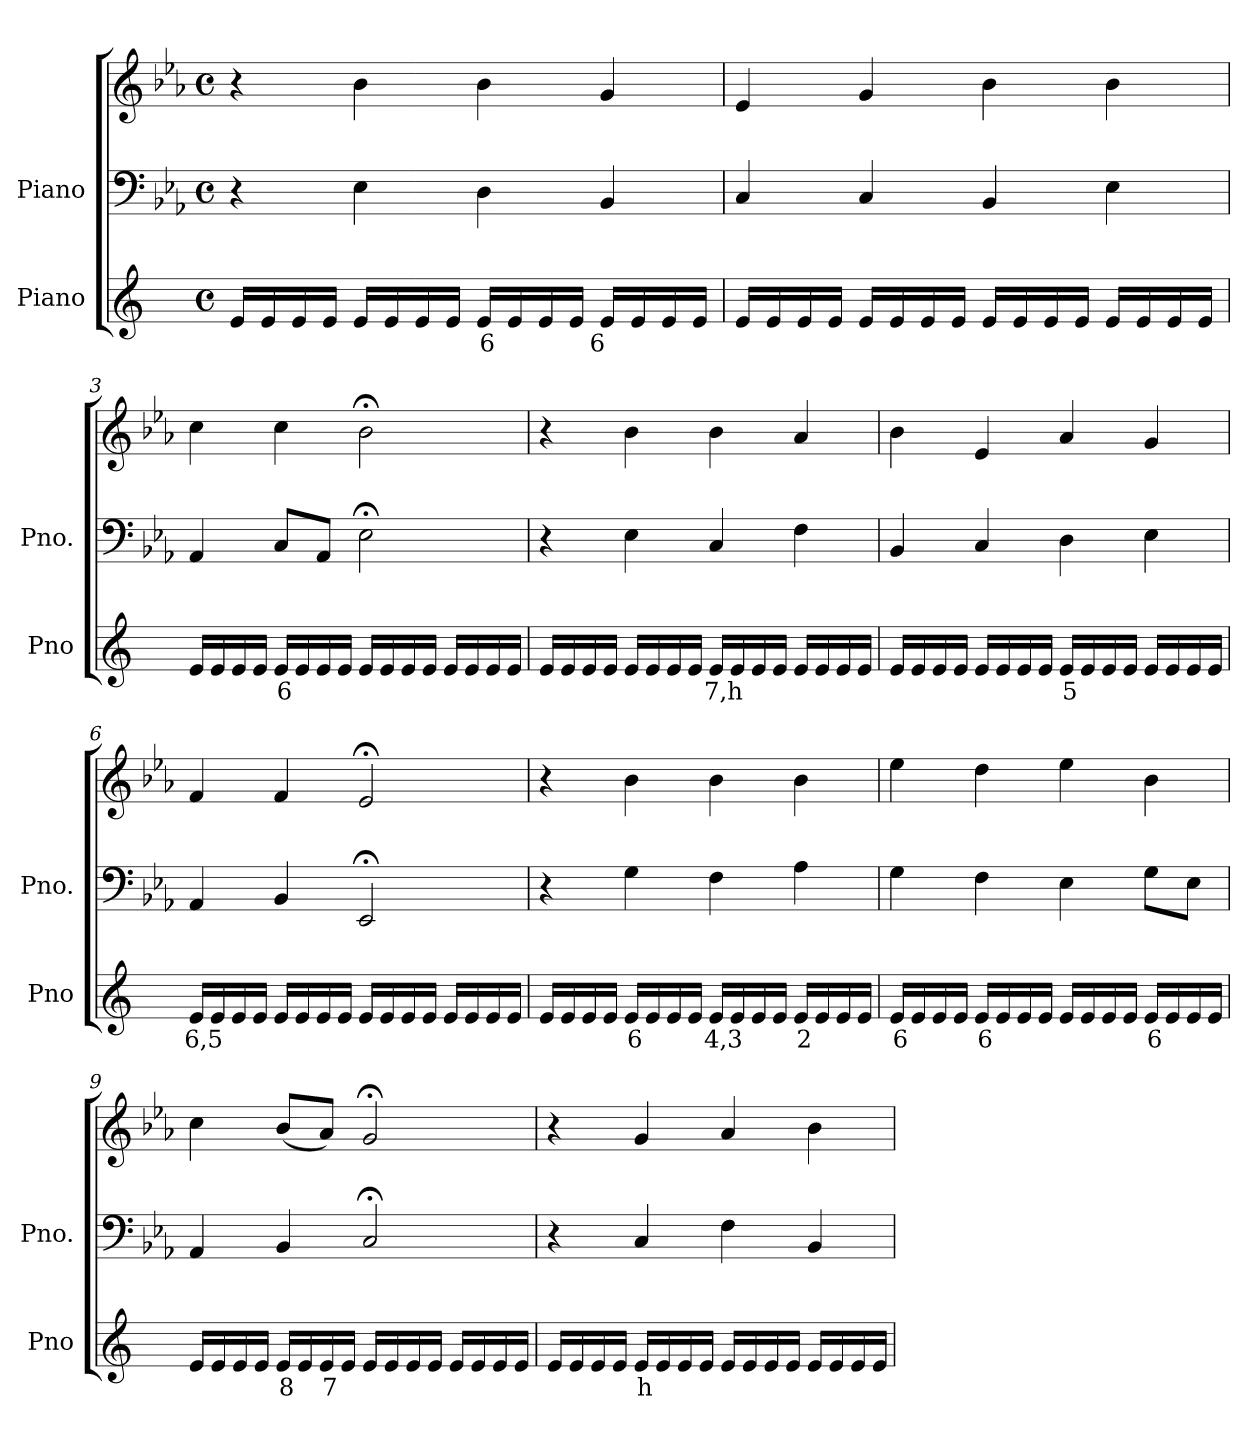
**kern	**text	**kern	**kern
*part2	*part2	*part1	*part1
*staff3	*staff3	*staff2	*staff1
*I"Piano	*	*I"Piano	*
*I'Pno	*	*I'Pno.	*
*clefG2	*	*clefF4	*clefG2
*k[]	*	*k[b-e-a-]	*k[b-e-a-]
*M4/4	*	*M4/4	*M4/4
*met(c)	*	*met(c)	*met(c)
=1	=1	=1	=1
16e/LL	.	4r	4r
16e/	.	.	.
16e/	.	.	.
16e/JJ	.	.	.
16e/LL	.	4E-\	4b-\
16e/	.	.	.
16e/	.	.	.
16e/JJ	.	.	.
!	!LO:LY:b	!	!
16e/LL	6	4D\	4b-\
16e/	.	.	.
16e/	.	.	.
16e/JJ	.	.	.
!	!LO:LY:b	!	!
16e/LL	6	4BB-/	4g/
16e/	.	.	.
16e/	.	.	.
16e/JJ	.	.	.
=2	=2	=2	=2
16e/LL	.	4C/	4e-/
16e/	.	.	.
16e/	.	.	.
16e/JJ	.	.	.
16e/LL	.	4C/	4g/
16e/	.	.	.
16e/	.	.	.
16e/JJ	.	.	.
16e/LL	.	4BB-/	4b-\
16e/	.	.	.
16e/	.	.	.
16e/JJ	.	.	.
16e/LL	.	4E-\	4b-\
16e/	.	.	.
16e/	.	.	.
16e/JJ	.	.	.
=3	=3	=3	=3
16e/LL	.	4AA-/	4cc\
16e/	.	.	.
16e/	.	.	.
16e/JJ	.	.	.
!	!LO:LY:b	!	!
16e/LL	6	8C/L	4cc\
16e/	.	.	.
16e/	.	8AA-/J	.
16e/JJ	.	.	.
16e/LL	.	2E-;<\	2b-;<\
16e/	.	.	.
16e/	.	.	.
16e/JJ	.	.	.
16e/LL	.	.	.
16e/	.	.	.
16e/	.	.	.
16e/JJ	.	.	.
=4	=4	=4	=4
16e/LL	.	4r	4r
16e/	.	.	.
16e/	.	.	.
16e/JJ	.	.	.
16e/LL	.	4E-\	4b-\
16e/	.	.	.
16e/	.	.	.
16e/JJ	.	.	.
!	!LO:LY:b	!	!
16e/LL	7,h	4C/	4b-\
16e/	.	.	.
16e/	.	.	.
16e/JJ	.	.	.
16e/LL	.	4F\	4a-/
16e/	.	.	.
16e/	.	.	.
16e/JJ	.	.	.
=5	=5	=5	=5
16e/LL	.	4BB-/	4b-\
16e/	.	.	.
16e/	.	.	.
16e/JJ	.	.	.
16e/LL	.	4C/	4e-/
16e/	.	.	.
16e/	.	.	.
16e/JJ	.	.	.
!	!LO:LY:b	!	!
16e/LL	5	4D\	4a-/
16e/	.	.	.
16e/	.	.	.
16e/JJ	.	.	.
16e/LL	.	4E-\	4g/
16e/	.	.	.
16e/	.	.	.
16e/JJ	.	.	.
=6	=6	=6	=6
!	!LO:LY:b	!	!
16e/LL	6,5	4AA-/	4f/
16e/	.	.	.
16e/	.	.	.
16e/JJ	.	.	.
16e/LL	.	4BB-/	4f/
16e/	.	.	.
16e/	.	.	.
16e/JJ	.	.	.
16e/LL	.	2EE-;</	2e-;</
16e/	.	.	.
16e/	.	.	.
16e/JJ	.	.	.
16e/LL	.	.	.
16e/	.	.	.
16e/	.	.	.
16e/JJ	.	.	.
=7	=7	=7	=7
16e/LL	.	4r	4r
16e/	.	.	.
16e/	.	.	.
16e/JJ	.	.	.
!	!LO:LY:b	!	!
16e/LL	6	4G\	4b-\
16e/	.	.	.
16e/	.	.	.
16e/JJ	.	.	.
!	!LO:LY:b	!	!
16e/LL	4,3	4F\	4b-\
16e/	.	.	.
16e/	.	.	.
16e/JJ	.	.	.
!	!LO:LY:b	!	!
16e/LL	2	4A-\	4b-\
16e/	.	.	.
16e/	.	.	.
16e/JJ	.	.	.
=8	=8	=8	=8
!	!LO:LY:b	!	!
16e/LL	6	4G\	4ee-\
16e/	.	.	.
16e/	.	.	.
16e/JJ	.	.	.
!	!LO:LY:b	!	!
16e/LL	6	4F\	4dd\
16e/	.	.	.
16e/	.	.	.
16e/JJ	.	.	.
16e/LL	.	4E-\	4ee-\
16e/	.	.	.
16e/	.	.	.
16e/JJ	.	.	.
!	!LO:LY:b	!	!
16e/LL	6	8G\L	4b-\
16e/	.	.	.
16e/	.	8E-\J	.
16e/JJ	.	.	.
=9	=9	=9	=9
16e/LL	.	4AA-/	4cc\
16e/	.	.	.
16e/	.	.	.
16e/JJ	.	.	.
!	!LO:LY:b	!	!
16e/LL	8	4BB-/	(<8b-/L
16e/	.	.	.
!	!LO:LY:b	!	!
16e/	7	.	8a-/J)
16e/JJ	.	.	.
16e/LL	.	2C;</	2g;</
16e/	.	.	.
16e/	.	.	.
16e/JJ	.	.	.
16e/LL	.	.	.
16e/	.	.	.
16e/	.	.	.
16e/JJ	.	.	.
=10	=10	=10	=10
16e/LL	.	4r	4r
16e/	.	.	.
16e/	.	.	.
16e/JJ	.	.	.
!	!LO:LY:b	!	!
16e/LL	h	4C/	4g/
16e/	.	.	.
16e/	.	.	.
16e/JJ	.	.	.
16e/LL	.	4F\	4a-/
16e/	.	.	.
16e/	.	.	.
16e/JJ	.	.	.
16e/LL	.	4BB-/	4b-\
16e/	.	.	.
16e/	.	.	.
16e/JJ	.	.	.
=	=	=	=
*-	*-	*-	*-
